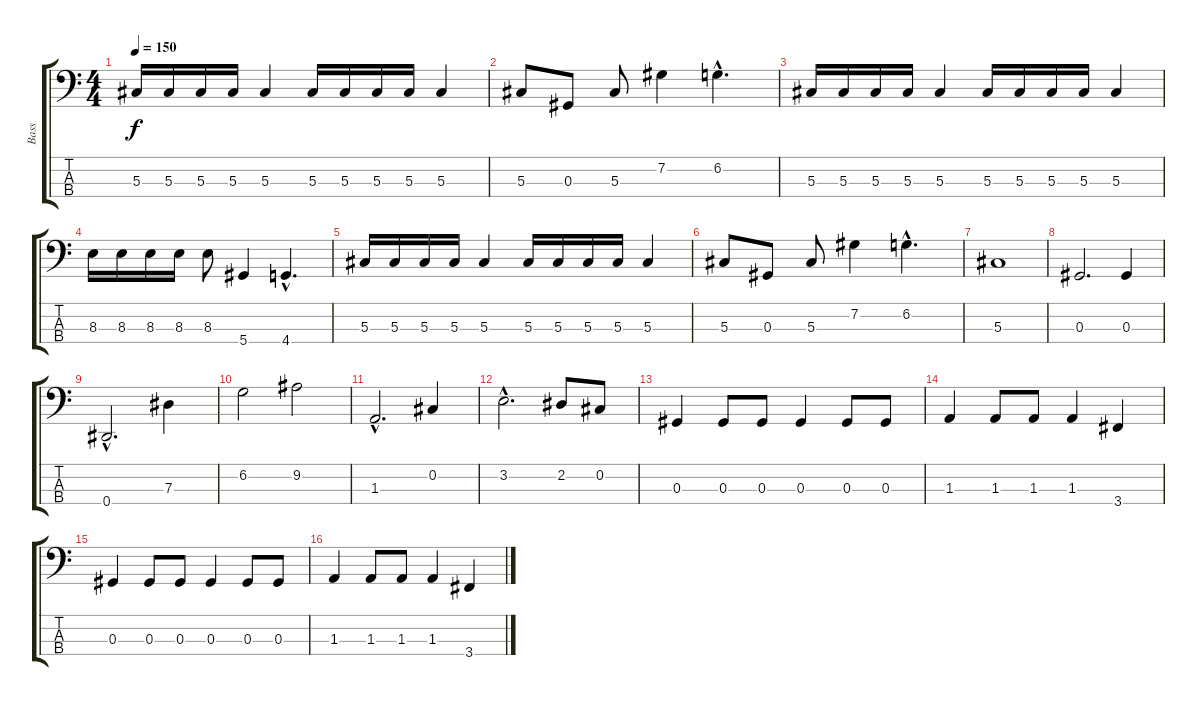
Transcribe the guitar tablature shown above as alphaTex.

\track ("Bass" "Bass") {instrument fretlessbass}
\staff {score tabs}
\tuning (Gb2 Db2 Ab1 Eb1) {hide}
\ts (4 4)
\tempo 150
\clef f4
\ks c
5.3.16{dy f} 5.3.16 5.3.16 5.3.16 5.3.4 5.3.16 5.3.16 5.3.16 5.3.16 5.3.4 |
5.3.8 0.3.8 5.3.8 7.2.4 6.2{hac}.4{d} |
5.3.16 5.3.16 5.3.16 5.3.16 5.3.4 5.3.16 5.3.16 5.3.16 5.3.16 5.3.4 |
8.3.16 8.3.16 8.3.16 8.3.16 8.3.8 5.4.4 4.4{hac}.4{d} |
5.3.16 5.3.16 5.3.16 5.3.16 5.3.4 5.3.16 5.3.16 5.3.16 5.3.16 5.3.4 |
5.3.8 0.3.8 5.3.8 7.2.4 6.2{hac}.4{d} |
5.3.1 |
0.3.2{d} 0.3.4 |
0.4{hac}.2{d} 7.3.4 |
6.2.2 9.2.2 |
1.3{hac}.2{d} 0.2.4 |
3.2{hac}.2{d} 2.2.8 0.2.8 |
0.3.4 0.3.8 0.3.8 0.3.4 0.3.8 0.3.8 |
1.3.4 1.3.8 1.3.8 1.3.4 3.4.4 |
0.3.4 0.3.8 0.3.8 0.3.4 0.3.8 0.3.8 |
1.3.4 1.3.8 1.3.8 1.3.4 3.4.4
